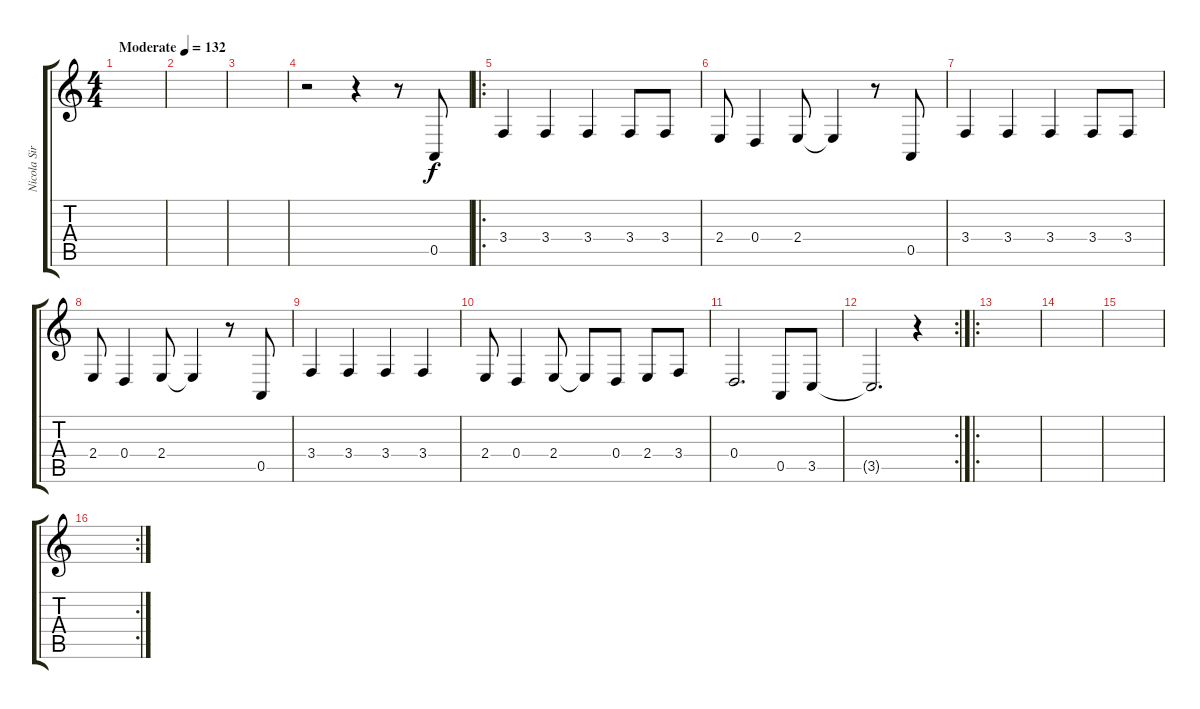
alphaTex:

\track ("Nicola Sirkis" "Nicola Sir") {instrument violin}
\staff {score tabs}
\tuning (E4 B3 G3 D3 A2 E2) {hide}
\ts (4 4)
\tempo (132 "Moderate")
\clef g2
\ks c
|
|
|
r.2 r.4 r.8 0.5.8 |
\ro
3.4.4 3.4.4 3.4.4 3.4.8 3.4.8 |
2.4.8 0.4.4 2.4.8 2.4{t}.4 r.8 0.5.8 |
3.4.4 3.4.4 3.4.4 3.4.8 3.4.8 |
2.4.8 0.4.4 2.4.8 2.4{t}.4 r.8 0.5.8 |
3.4.4 3.4.4 3.4.4 3.4.4 |
2.4.8 0.4.4 2.4.8 2.4{t}.8 0.4.8 2.4.8 3.4.8 |
0.4.2{d} 0.5.8 3.5.8 |
\rc 2
3.5{t}.2{d} r.4 |
\ro
|
|
|
\rc 2
